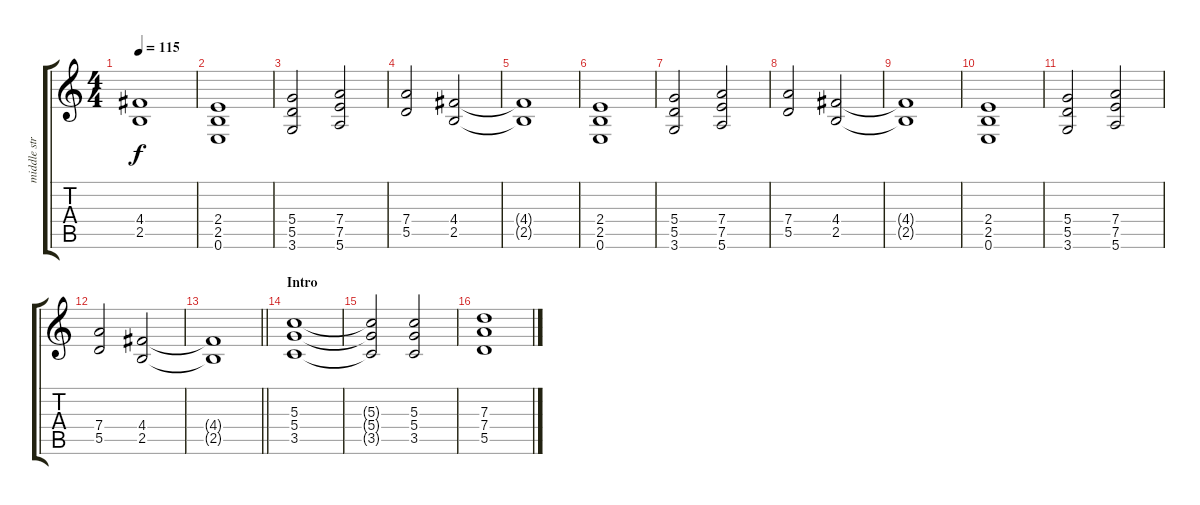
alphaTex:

\track ("middle strings" "middle str") {instrument electricguitarjazz}
\staff {score tabs}
\tuning (E4 B3 G3 D3 A2 E2) {hide}
\ts (4 4)
\tempo 115
\clef g2
\ks c
(4.4{t} 2.5{t}).1{dy f} |
(2.4 2.5 0.6).1 |
(5.4 5.5 3.6).2 (7.4 7.5 5.6).2 |
(7.4 5.5).2 (4.4 2.5).2 |
(4.4{t} 2.5{t}).1 |
(2.4 2.5 0.6).1 |
(5.4 5.5 3.6).2 (7.4 7.5 5.6).2 |
(7.4 5.5).2 (4.4 2.5).2 |
(4.4{t} 2.5{t}).1 |
(2.4 2.5 0.6).1 |
(5.4 5.5 3.6).2 (7.4 7.5 5.6).2 |
(7.4 5.5).2 (4.4 2.5).2 |
\barLineRight lightlight
(4.4{t} 2.5{t}).1 |
\section ("" "Intro")
(5.3 5.4 3.5).1 |
(5.3{t} 5.4{t} 3.5{t}).2 (5.3 5.4 3.5).2 |
(7.3 7.4 5.5).1
